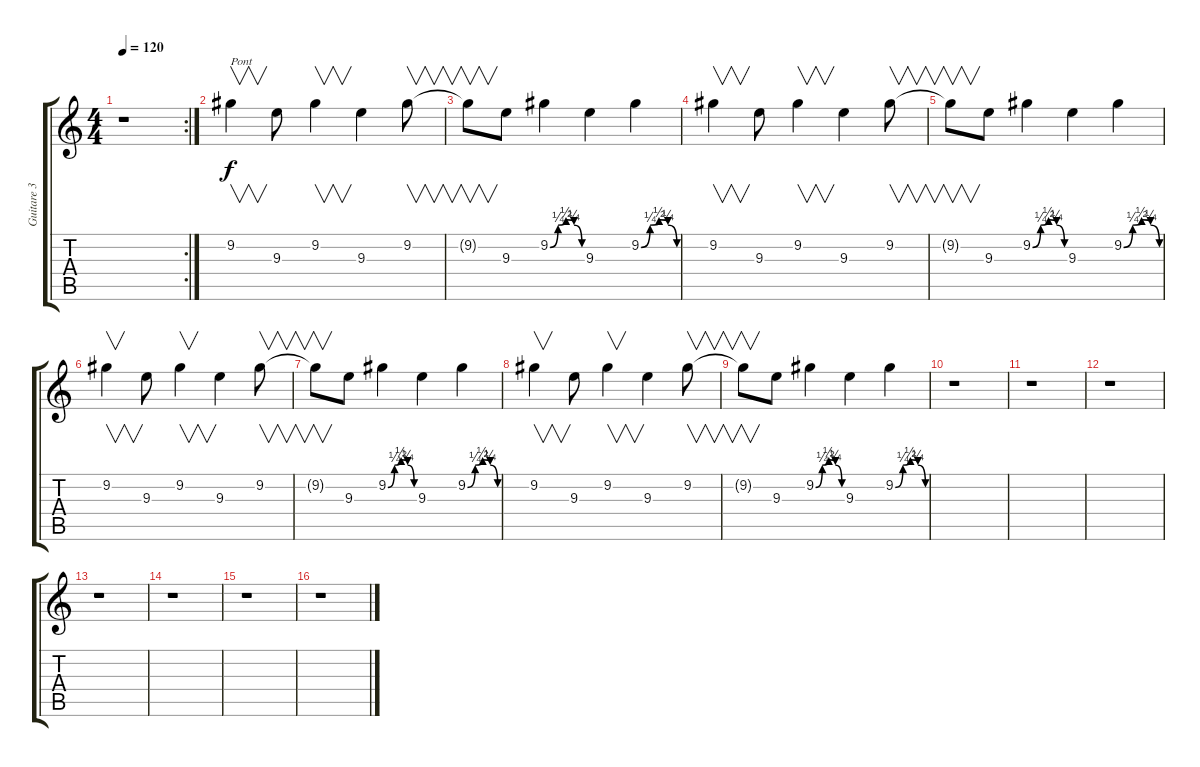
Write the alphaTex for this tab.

\track ("Guitare 3" "Guitare 3") {instrument distortionguitar}
\staff {score tabs}
\tuning (E4 B3 G3 D3 A2 E2) {hide}
\rc 2
\ts (4 4)
\tempo 120
\clef g2
\ks c
r.1{dy f} |
9.2.4{v txt "Pont"} 9.3.8 9.2.4{v} 9.3.4 9.2.8{v} |
9.2{t}.8{v} 9.3.8 9.2{be (custom 0 0 15 1 30 2 45 1 60 0)}.4 9.3.4 9.2{be (custom 0 0 15 1 30 2 45 1 60 0)}.4 |
9.2.4{v} 9.3.8 9.2.4{v} 9.3.4 9.2.8{v} |
9.2{t}.8{v} 9.3.8 9.2{be (custom 0 0 15 1 30 2 45 1 60 0)}.4 9.3.4 9.2{be (custom 0 0 15 1 30 2 45 1 60 0)}.4 |
9.2.4{v} 9.3.8 9.2.4{v} 9.3.4 9.2.8{v} |
9.2{t}.8{v} 9.3.8 9.2{be (custom 0 0 15 1 30 2 45 1 60 0)}.4 9.3.4 9.2{be (custom 0 0 15 1 30 2 45 1 60 0)}.4 |
9.2.4{v} 9.3.8 9.2.4{v} 9.3.4 9.2.8{v} |
9.2{t}.8{v} 9.3.8 9.2{be (custom 0 0 15 1 30 2 45 1 60 0)}.4 9.3.4 9.2{be (custom 0 0 15 1 30 2 45 1 60 0)}.4 |
r.1 |
r.1 |
r.1 |
r.1 |
r.1 |
r.1 |
r.1
